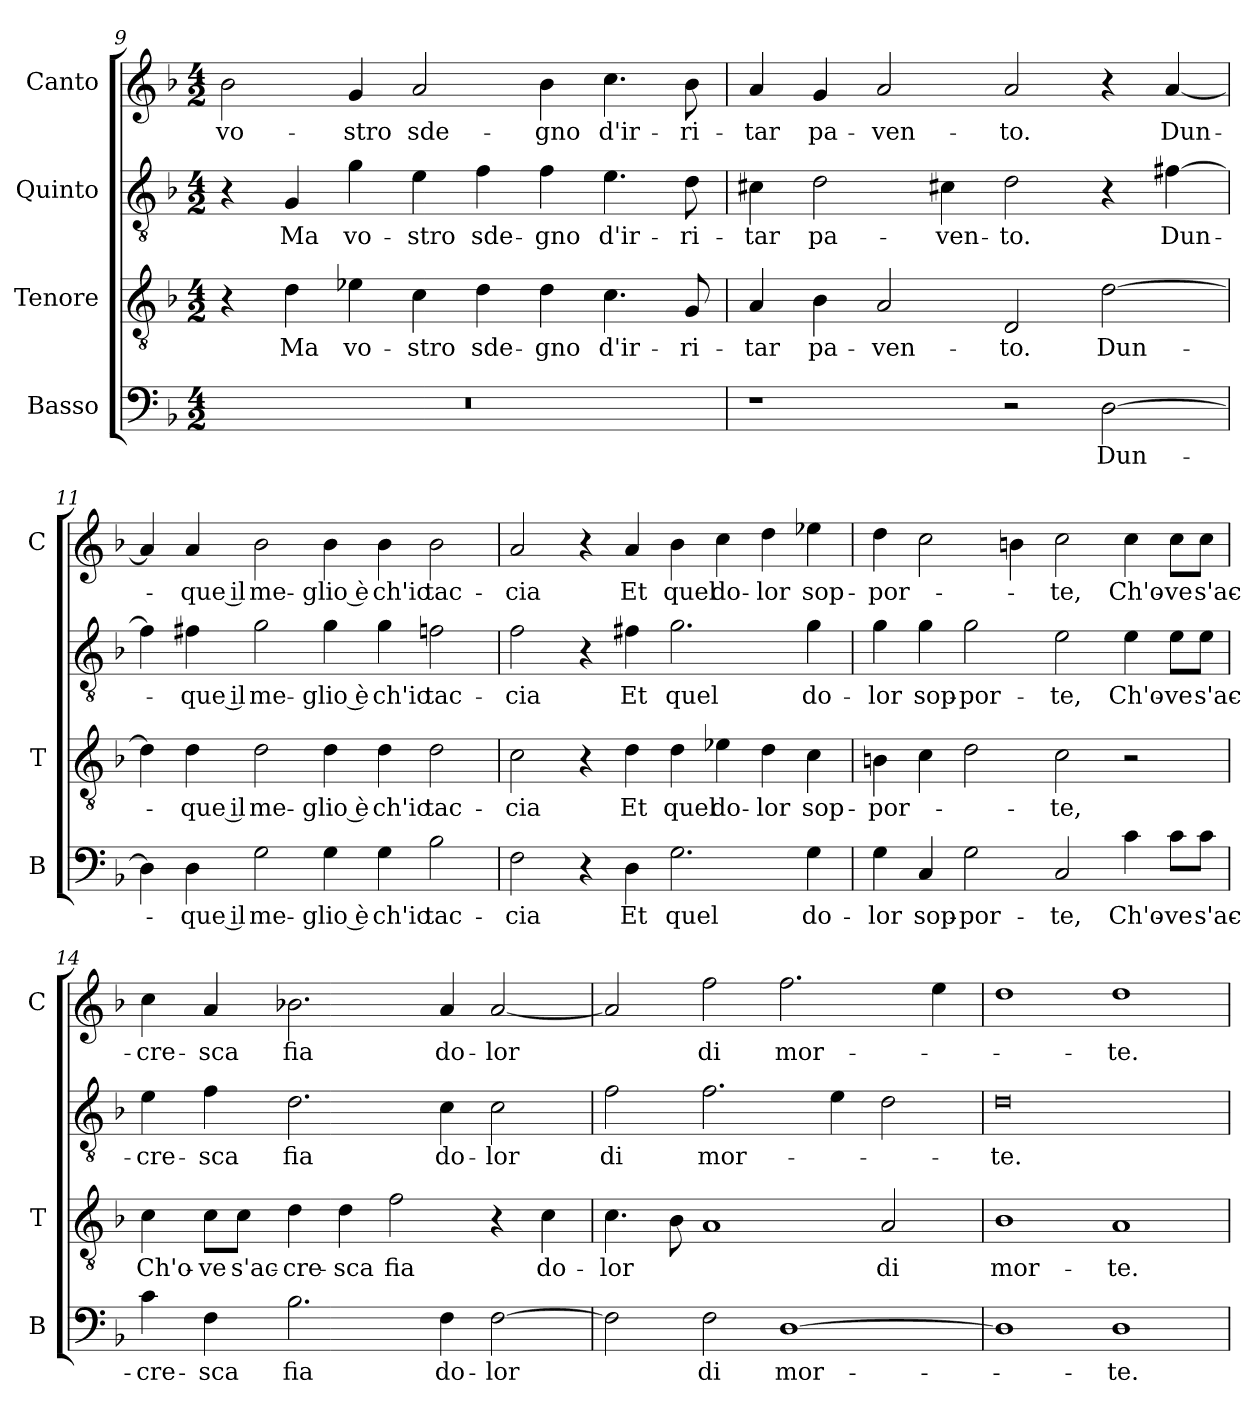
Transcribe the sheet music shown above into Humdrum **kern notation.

**kern	**text	**kern	**text	**kern	**text	**kern	**text
*part4	*part4	*part3	*part3	*part2	*part2	*part1	*part1
*staff4	*staff4	*staff3	*staff3	*staff2	*staff2	*staff1	*staff1
*I"Basso	*	*I"Tenore	*	*I"Quinto	*	*I"Canto	*
*I'B	*	*I'T	*	*	*	*I'C	*
*clefF4	*	*clefGv2	*	*clefGv2	*	*clefG2	*
*k[b-]	*	*k[b-]	*	*k[b-]	*	*k[b-]	*
*M4/2	*	*M4/2	*	*M4/2	*	*M4/2	*
=9	=9	=9	=9	=9	=9	=9	=9
0r	.	4r	.	4r	.	2b-	vo-
.	.	4d	Ma	4G	Ma	.	.
.	.	4e-X	vo-	4g	vo-	4g	-stro
.	.	4c	-stro	4e	-stro	2a	sde-
.	.	4d	sde-	4f	sde-	.	.
.	.	4d	-gno	4f	-gno	4b-	-gno
.	.	4.c	d'ir-	4.e	d'ir-	4.cc	d'ir-
.	.	8G	-ri-	8d	-ri-	8b-	-ri-
=10	=10	=10	=10	=10	=10	=10	=10
1r	.	4A	-tar	4c#X	-tar	4a	-tar
.	.	4B-	pa-	2d	pa-	4g	pa-
.	.	2A	-ven-	.	.	2a	-ven-
.	.	.	.	4c#X	-ven-	.	.
2r	.	2D	-to.	2d	-to.	2a	-to.
[2D	Dun-	[2d	Dun-	4r	.	4r	.
.	.	.	.	[4f#X	Dun-	[4a	Dun-
=11	=11	=11	=11	=11	=11	=11	=11
4D]	.	4d]	.	4f#]	.	4a]	.
4D	-que il	4d	-que il	4f#X	-que il	4a	-que il
2G	me-	2d	me-	2g	me-	2b-	me-
4G	-glio è	4d	-glio è	4g	-glio è	4b-	-glio è
4G	ch'io	4d	ch'io	4g	ch'io	4b-	ch'io
2B-	tac-	2d	tac-	2fn	tac-	2b-	tac-
=12	=12	=12	=12	=12	=12	=12	=12
2F	-cia	2c	-cia	2f	-cia	2a	-cia
4r	.	4r	.	4r	.	4r	.
4D	Et	4d	Et	4f#X	Et	4a	Et
2.G	quel	4d	quel	2.g	quel	4b-	quel
.	.	4e-X	do-	.	.	4cc	do-
.	.	4d	-lor	.	.	4dd	-lor
4G	do-	4c	sop-	4g	do-	4ee-X	sop-
=13	=13	=13	=13	=13	=13	=13	=13
4G	-lor	4Bn	-por-	4g	-lor	4dd	-por-
4C	sop-	4c	.	4g	sop-	2cc	.
2G	-por-	2d	.	2g	-por-	.	.
.	.	.	.	.	.	4bn	.
2C	-te,	2c	-te,	2e	-te,	2cc	-te,
4c	Ch'o-	2r	.	4e	Ch'o-	4cc	Ch'o-
8c\L	-ve	.	.	8e\L	-ve	8cc\L	-ve
8c\J	s'ac-	.	.	8e\J	s'ac-	8cc\J	s'ac-
=14	=14	=14	=14	=14	=14	=14	=14
4c	-cre-	4c	Ch'o-	4e	-cre-	4cc	-cre-
4F	-sca	8c\L	-ve	4f	-sca	4a	-sca
.	.	8c\J	s'ac-	.	.	.	.
2.B-	fia	4d	-cre-	2.d	fia	2.b-X	fia
.	.	4d	-sca	.	.	.	.
.	.	2f	fia	.	.	.	.
4F	do-	.	.	4c	do-	4a	do-
[2F	-lor	4r	.	2c	-lor	[2a	-lor
.	.	4c	do-	.	.	.	.
=15	=15	=15	=15	=15	=15	=15	=15
2F]	.	4.c	-lor	2f	di	2a]	.
.	.	8B-	.	.	.	.	.
2F	di	1A	.	2.f	mor-	2ff	di
[1D	mor-	.	.	.	.	2.ff	mor-
.	.	.	.	4e	.	.	.
.	.	2A	di	2d	.	.	.
.	.	.	.	.	.	4ee	.
=16	=16	=16	=16	=16	=16	=16	=16
1D]	.	1B-	mor-	0d	-te.	1dd	.
1D	-te.	1A	-te.	.	.	1dd	-te.
=	=	=	=	=	=	=	=
*-	*-	*-	*-	*-	*-	*-	*-
